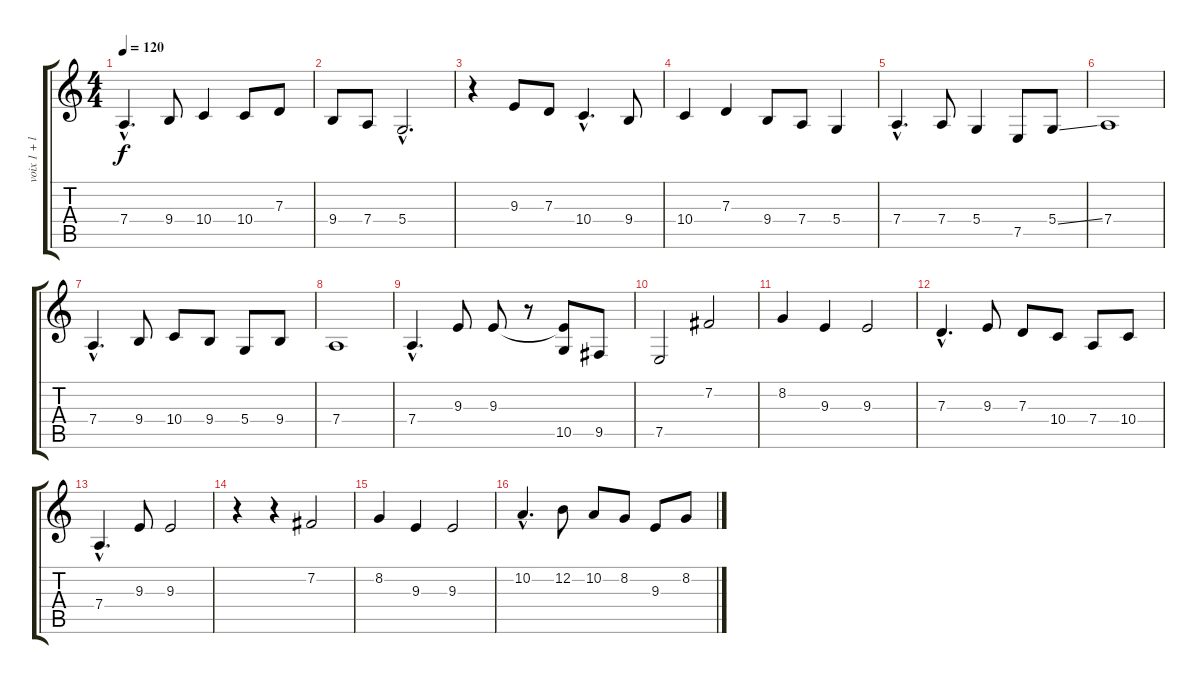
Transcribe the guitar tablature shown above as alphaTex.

\track ("voix 1 + lyric" "voix 1 + l") {instrument frenchhorn}
\staff {score tabs}
\tuning (E4 B3 G3 D3 A2 E2) {hide}
\ts (4 4)
\tempo 120
\clef g2
\ks c
7.4{hac}.4{d dy f} 9.4.8 10.4.4 10.4.8 7.3.8 |
9.4.8 7.4.8 5.4{hac}.2{d} |
r.4 9.3.8 7.3.8 10.4{hac}.4{d} 9.4.8 |
10.4.4 7.3.4 9.4.8 7.4.8 5.4.4 |
7.4{hac}.4{d} 7.4.8 5.4.4 7.5.8 5.4{ss}.8 |
7.4.1 |
7.4{hac}.4{d} 9.4.8 10.4.8 9.4.8 5.4.8 9.4.8 |
7.4.1 |
7.4{hac}.4{d} 9.3.8 9.3.8 r.8 (9.3{t} 10.5).8 9.5.8 |
7.5.2 7.2.2 |
8.2.4 9.3.4 9.3.2 |
7.3{hac}.4{d} 9.3.8 7.3.8 10.4.8 7.4.8 10.4.8 |
7.4{hac}.4{d} 9.3.8 9.3.2 |
r.4 r.4 7.2.2 |
8.2.4 9.3.4 9.3.2 |
10.2{hac}.4{d} 12.2.8 10.2.8 8.2.8 9.3.8 8.2.8
